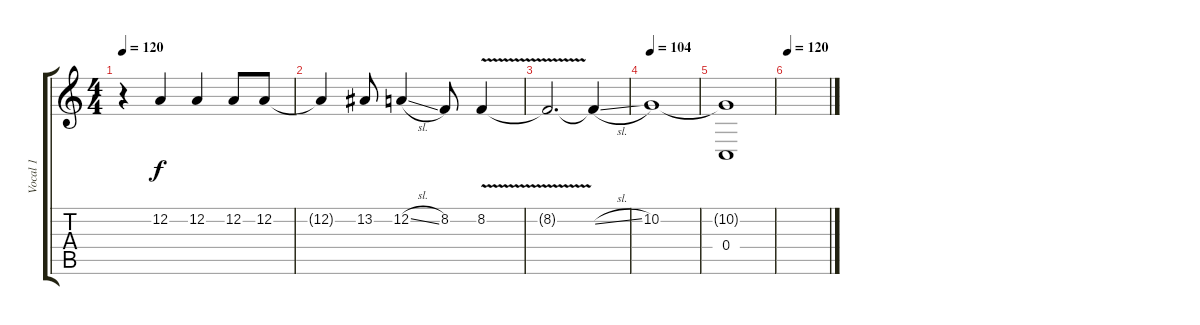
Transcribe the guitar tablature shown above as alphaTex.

\track ("Vocal 1" "Vocal 1") {instrument lead1square}
\staff {score tabs}
\tuning (D4 A3 F3 C3 G2 D2) {hide}
\ts (4 4)
\tempo 120
\clef g2
\ks c
r.4{dy f} 12.2.4 12.2.4 12.2.8 12.2.8 |
12.2{t}.4 13.2.8 12.2{sl}.4 8.2.8 8.2{v}.4 |
8.2{t}.2{d} 8.2{sl t}.4 |
\tempo 104
10.2.1 |
(10.2{t} 0.4).1 |
\tempo 120
